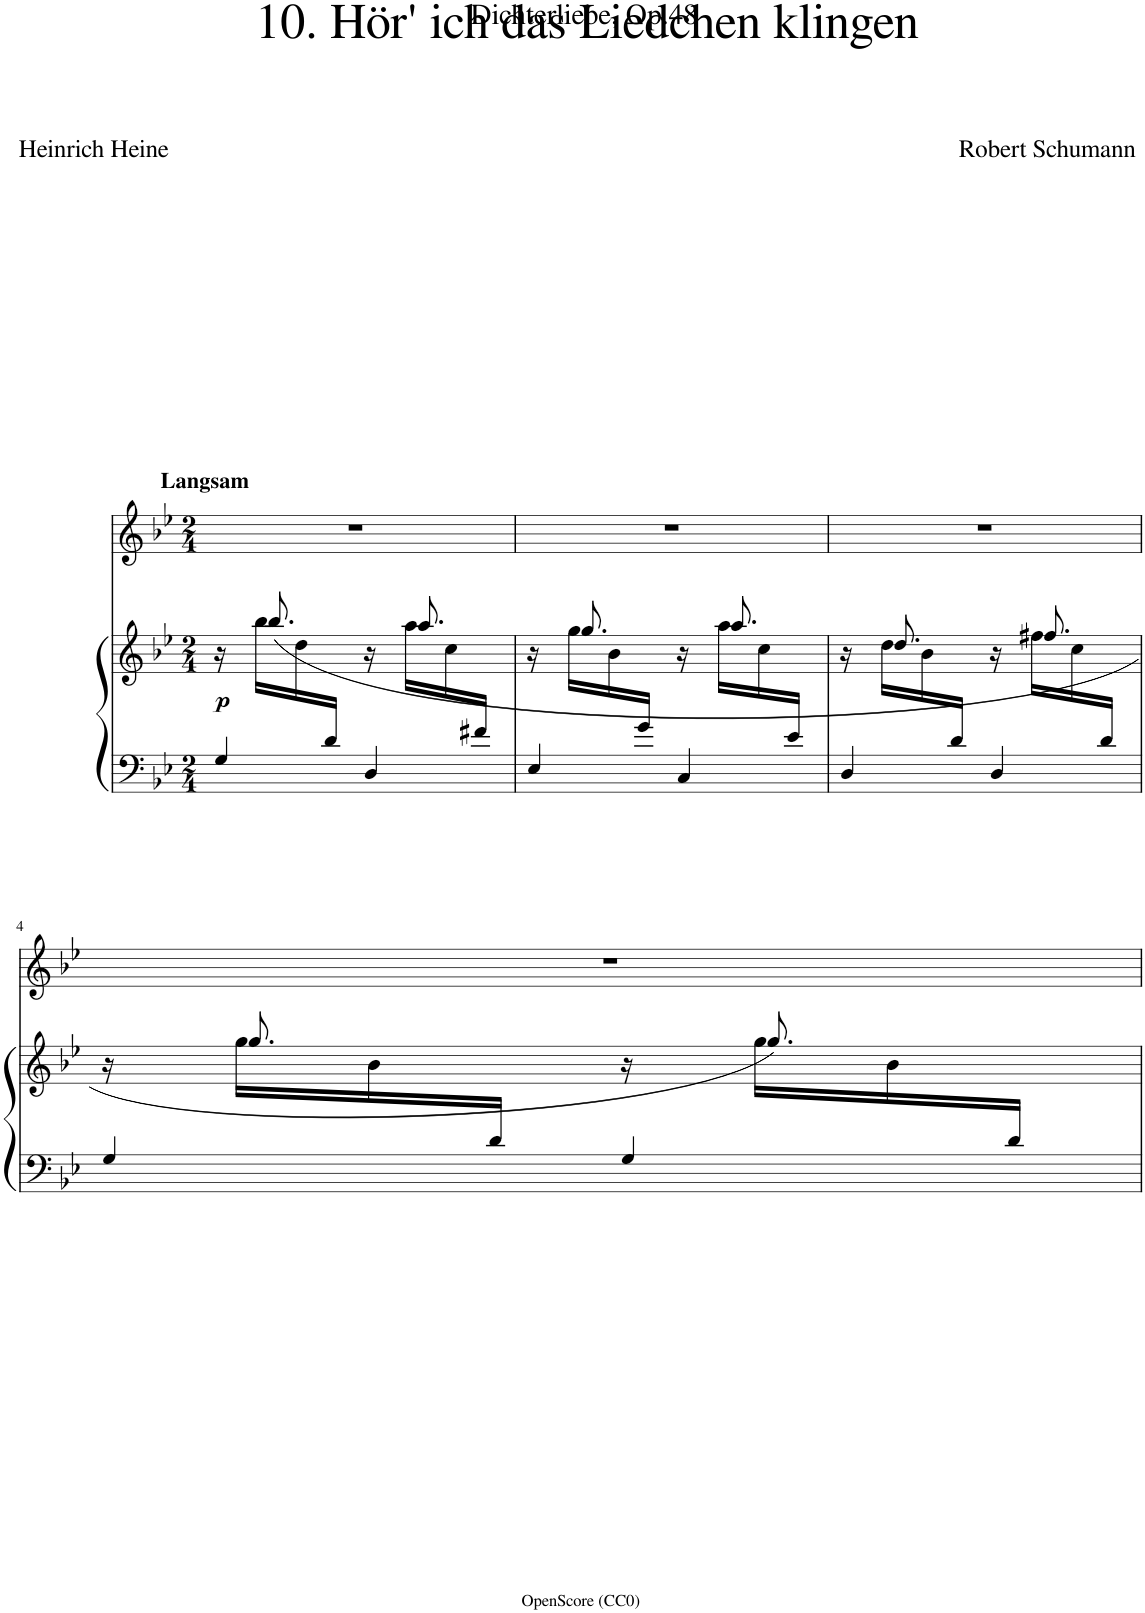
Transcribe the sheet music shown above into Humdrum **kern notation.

**kern	**kern	**dynam	**kern
*part2	*part2	*part2	*part1
*staff3	*staff2	*staff2/3	*staff1
*I"Piano	*	*	*I"Voice
*I'Pno	*	*	*
*clefF4	*clefG2	*	*clefG2
*k[b-e-]	*k[b-e-]	*	*k[b-e-]
*M2/4	*M2/4	*	*M2/4
=1	=1	=1	=1
*^	*^	*	*
!	!	!	!	!	!LO:TX:a:B:t=Langsam
!	!	!	!	!LO:DY:b	!
4G/	8.ryy	16r	16ryy	p	2r
.	.	(8.bb-/	16bb-\LL	.	.
.	.	.	16dd\	.	.
.	16d/JJ	.	8ryy	.	.
4D/	8.ryy	16r	.	.	.
.	.	8.aa/	16aa\LL	.	.
.	.	.	16cc\	.	.
.	16f#X/JJ	.	16ryy	.	.
=2	=2	=2	=2	=2	=2
4E-/	8.ryy	16r	16ryy	.	2r
.	.	8.gg/	16gg\LL	.	.
.	.	.	16b-\	.	.
.	16g/JJ	.	8ryy	.	.
4C/	8.ryy	16r	.	.	.
.	.	8.aa/	16aa\LL	.	.
.	.	.	16cc\	.	.
.	16e-/JJ	.	16ryy	.	.
=3	=3	=3	=3	=3	=3
4D/	8.ryy	16r	16ryy	.	2r
.	.	8.dd/	16dd\LL	.	.
.	.	.	16b-\	.	.
.	16d/JJ	.	8ryy	.	.
4D/	8.ryy	16r	.	.	.
.	.	8.ff#X/	16ff#\LL	.	.
.	.	.	16cc\	.	.
.	16d/JJ	.	16ryy	.	.
!!LO:LB:g=z
=4	=4	=4	=4	=4	=4
4G/	8.ryy	16r	16ryy	.	2r
.	.	8.gg/	16gg\LL	.	.
.	.	.	16b-\	.	.
.	16d/JJ	.	8ryy	.	.
4G/	8.ryy	16r	.	.	.
.	.	8.gg/)	16gg\LL	.	.
.	.	.	16b-\	.	.
.	16d/JJ	.	16ryy	.	.
*v	*v	*	*	*	*
*	*v	*v	*	*
=	=	=	=
*-	*-	*-	*-
